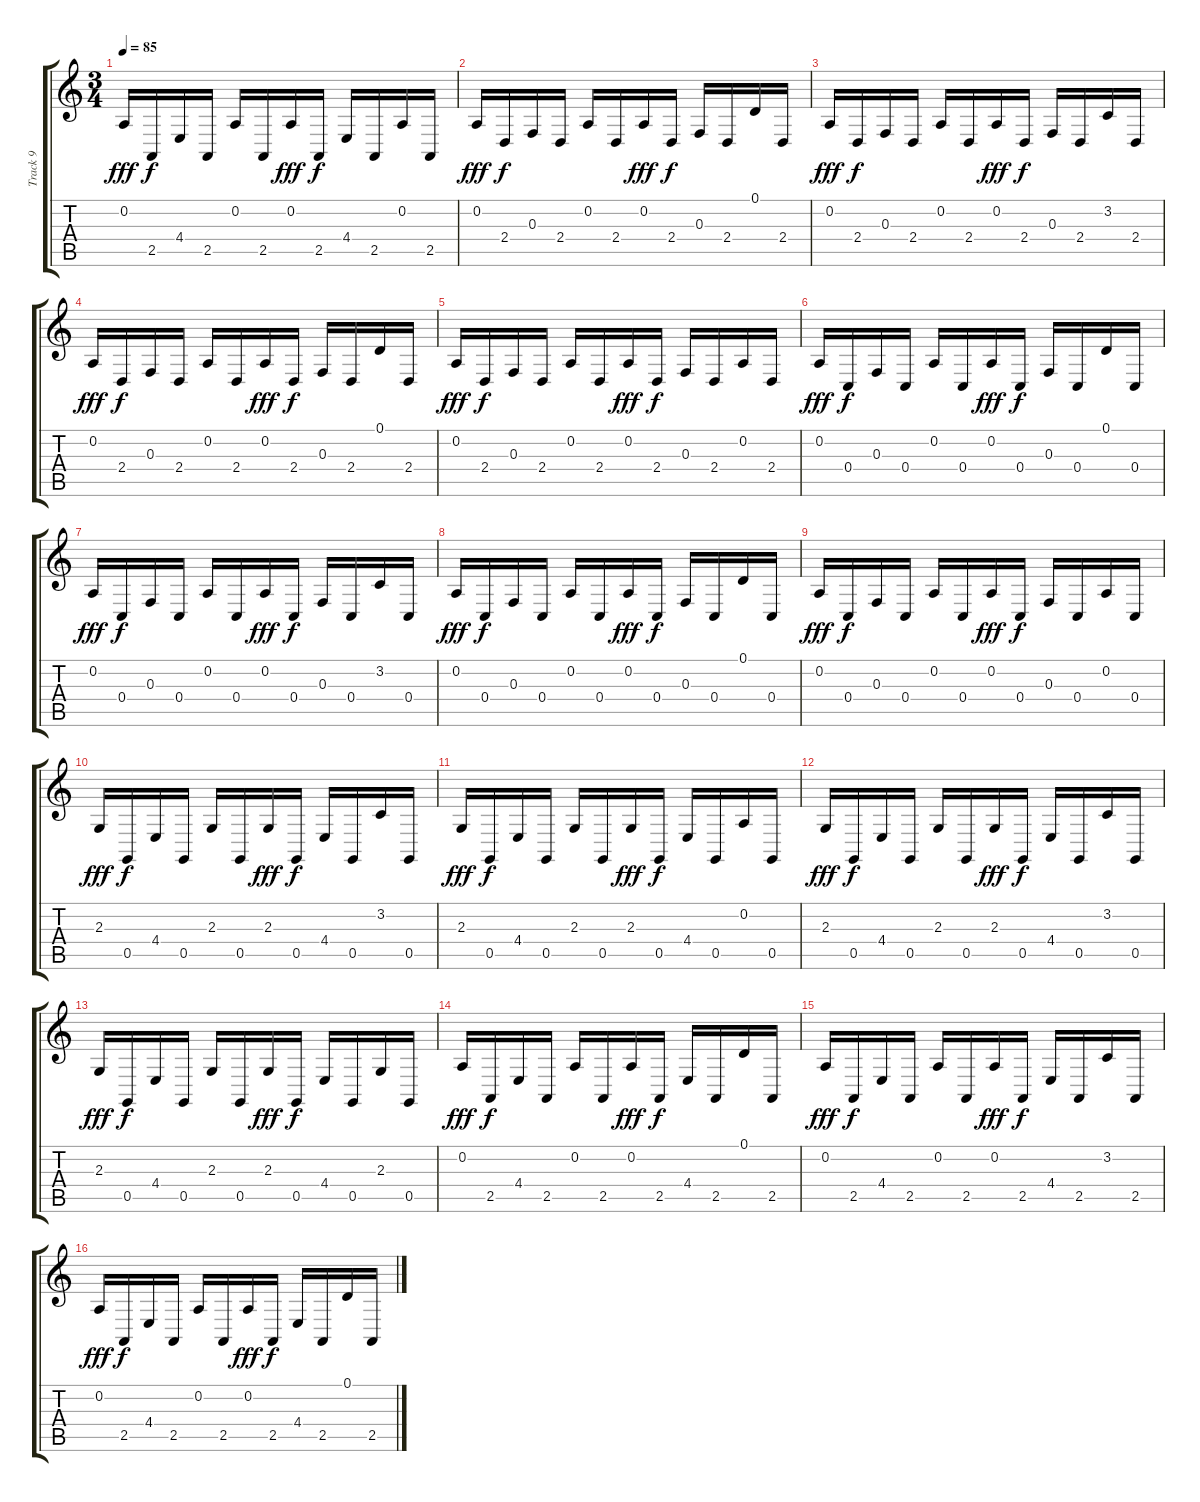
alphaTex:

\track ("Track 9" "Track 9") {instrument violin}
\staff {score tabs}
\tuning (D4 A3 F3 C3 G2 C2) {hide}
\ts (3 4)
\tempo 85
\clef g2
\ks c
0.2.16{dy fff} 2.5.16{dy f} 4.4.16 2.5.16 0.2.16 2.5.16 0.2.16{dy fff} 2.5.16{dy f} 4.4.16 2.5.16 0.2.16 2.5.16 |
0.2.16{dy fff} 2.4.16{dy f} 0.3.16 2.4.16 0.2.16 2.4.16 0.2.16{dy fff} 2.4.16{dy f} 0.3.16 2.4.16 0.1.16 2.4.16 |
0.2.16{dy fff} 2.4.16{dy f} 0.3.16 2.4.16 0.2.16 2.4.16 0.2.16{dy fff} 2.4.16{dy f} 0.3.16 2.4.16 3.2.16 2.4.16 |
0.2.16{dy fff} 2.4.16{dy f} 0.3.16 2.4.16 0.2.16 2.4.16 0.2.16{dy fff} 2.4.16{dy f} 0.3.16 2.4.16 0.1.16 2.4.16 |
0.2.16{dy fff} 2.4.16{dy f} 0.3.16 2.4.16 0.2.16 2.4.16 0.2.16{dy fff} 2.4.16{dy f} 0.3.16 2.4.16 0.2.16 2.4.16 |
0.2.16{dy fff} 0.4.16{dy f} 0.3.16 0.4.16 0.2.16 0.4.16 0.2.16{dy fff} 0.4.16{dy f} 0.3.16 0.4.16 0.1.16 0.4.16 |
0.2.16{dy fff} 0.4.16{dy f} 0.3.16 0.4.16 0.2.16 0.4.16 0.2.16{dy fff} 0.4.16{dy f} 0.3.16 0.4.16 3.2.16 0.4.16 |
0.2.16{dy fff} 0.4.16{dy f} 0.3.16 0.4.16 0.2.16 0.4.16 0.2.16{dy fff} 0.4.16{dy f} 0.3.16 0.4.16 0.1.16 0.4.16 |
0.2.16{dy fff} 0.4.16{dy f} 0.3.16 0.4.16 0.2.16 0.4.16 0.2.16{dy fff} 0.4.16{dy f} 0.3.16 0.4.16 0.2.16 0.4.16 |
2.3.16{dy fff} 0.5.16{dy f} 4.4.16 0.5.16 2.3.16 0.5.16 2.3.16{dy fff} 0.5.16{dy f} 4.4.16 0.5.16 3.2.16 0.5.16 |
2.3.16{dy fff} 0.5.16{dy f} 4.4.16 0.5.16 2.3.16 0.5.16 2.3.16{dy fff} 0.5.16{dy f} 4.4.16 0.5.16 0.2.16 0.5.16 |
2.3.16{dy fff} 0.5.16{dy f} 4.4.16 0.5.16 2.3.16 0.5.16 2.3.16{dy fff} 0.5.16{dy f} 4.4.16 0.5.16 3.2.16 0.5.16 |
2.3.16{dy fff} 0.5.16{dy f} 4.4.16 0.5.16 2.3.16 0.5.16 2.3.16{dy fff} 0.5.16{dy f} 4.4.16 0.5.16 2.3.16 0.5.16 |
0.2.16{dy fff} 2.5.16{dy f} 4.4.16 2.5.16 0.2.16 2.5.16 0.2.16{dy fff} 2.5.16{dy f} 4.4.16 2.5.16 0.1.16 2.5.16 |
0.2.16{dy fff} 2.5.16{dy f} 4.4.16 2.5.16 0.2.16 2.5.16 0.2.16{dy fff} 2.5.16{dy f} 4.4.16 2.5.16 3.2.16 2.5.16 |
0.2.16{dy fff} 2.5.16{dy f} 4.4.16 2.5.16 0.2.16 2.5.16 0.2.16{dy fff} 2.5.16{dy f} 4.4.16 2.5.16 0.1.16 2.5.16
